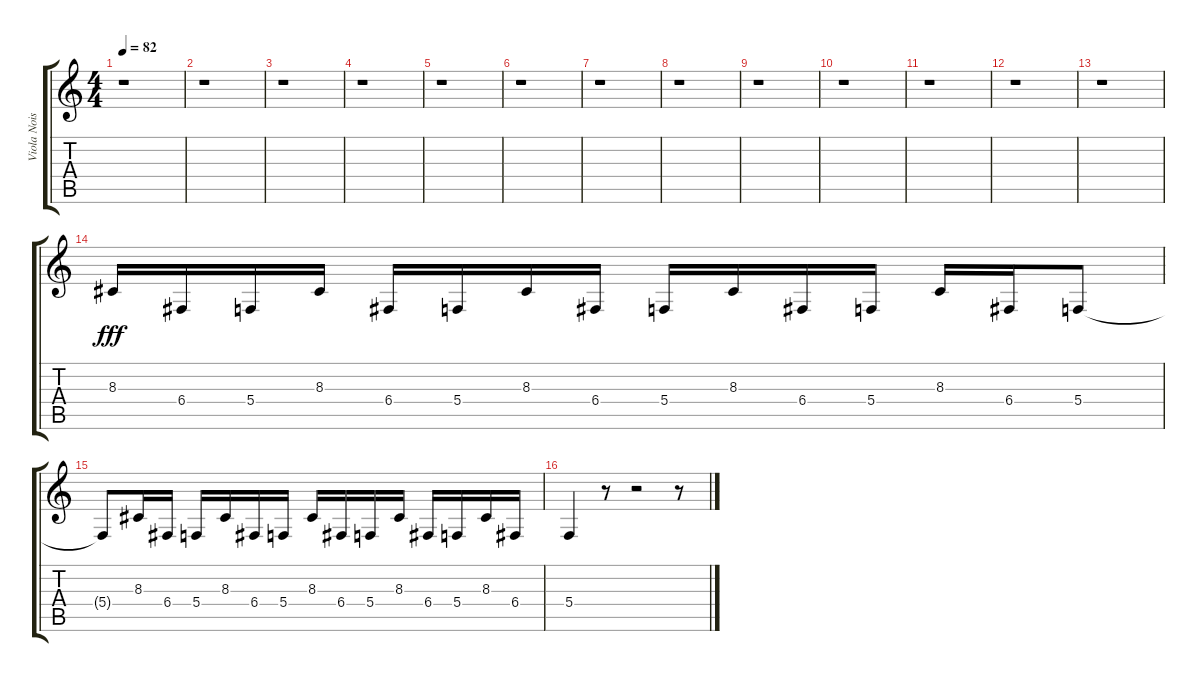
\track ("Viola Noise1" "Viola Nois") {instrument pad1newage}
\staff {score tabs}
\tuning (D4 A3 F3 C3 G2 C2) {hide}
\ts (4 4)
\tempo 82
\clef g2
\ks c
r.1{dy fff} |
r.1 |
r.1 |
r.1 |
r.1 |
r.1 |
r.1 |
r.1 |
r.1 |
r.1 |
r.1 |
r.1 |
r.1 |
8.3.16 6.4.16 5.4.16 8.3.16 6.4.16 5.4.16 8.3.16 6.4.16 5.4.16 8.3.16 6.4.16 5.4.16 8.3.16 6.4.16 5.4.8 |
5.4{t}.8 8.3.16 6.4.16 5.4.16 8.3.16 6.4.16 5.4.16 8.3.16 6.4.16 5.4.16 8.3.16 6.4.16 5.4.16 8.3.16 6.4.16 |
5.4.4 r.8 r.2 r.8
